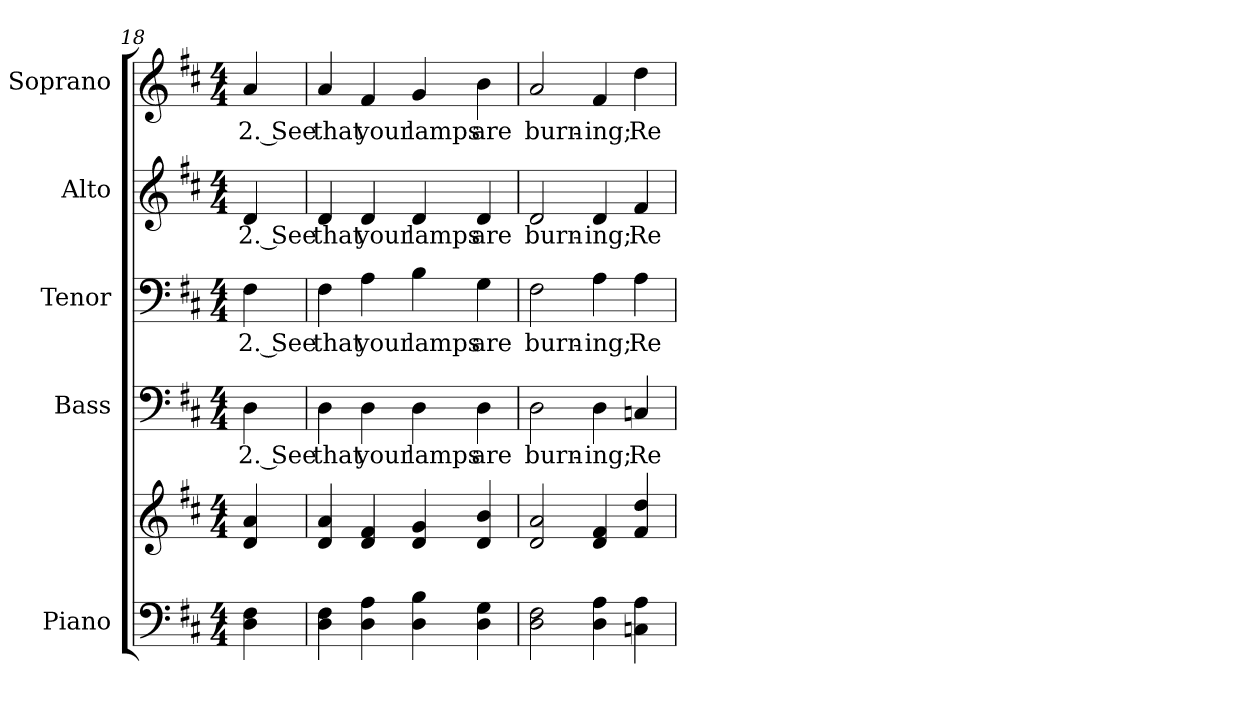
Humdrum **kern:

**kern	**kern	**kern	**text	**kern	**text	**kern	**text	**kern	**text
*part5	*part5	*part4	*part4	*part3	*part3	*part2	*part2	*part1	*part1
*staff6	*staff5	*staff4	*staff4	*staff3	*staff3	*staff2	*staff2	*staff1	*staff1
*I"Piano	*	*I"Bass	*	*I"Tenor	*	*I"Alto	*	*I"Soprano	*
*I'Pno.	*	*I'B.	*	*I'T.	*	*I'A.	*	*I'S.	*
*clefF4	*clefG2	*clefF4	*	*clefF4	*	*clefG2	*	*clefG2	*
*k[f#c#]	*k[f#c#]	*k[f#c#]	*	*k[f#c#]	*	*k[f#c#]	*	*k[f#c#]	*
*D:	*D:	*D:	*	*D:	*	*D:	*	*D:	*
*M4/4	*M4/4	*M4/4	*	*M4/4	*	*M4/4	*	*M4/4	*
=18	=18	=18	=18	=18	=18	=18	=18	=18	=18
!	!	!	!LO:LY:b:color=#000000	!	!	!	!	!	!
!	!	!	!	!	!LO:LY:b:color=#000000	!	!	!	!
!	!	!	!	!	!	!	!LO:LY:b:color=#000000	!	!
!	!	!	!	!	!	!	!	!	!LO:LY:b:color=#000000
4Di\ 4F#i	4di/ 4ai	4Di\	2. See	4F#i\	2. See	4di/	2. See	4ai/	2. See
=19	=19	=19	=19	=19	=19	=19	=19	=19	=19
!	!	!	!LO:LY:b:color=#000000	!	!	!	!	!	!
!	!	!	!	!	!LO:LY:b:color=#000000	!	!	!	!
!	!	!	!	!	!	!	!LO:LY:b:color=#000000	!	!
!	!	!	!	!	!	!	!	!	!LO:LY:b:color=#000000
4Di\ 4F#i	4di/ 4ai	4Di\	that	4F#i\	that	4di/	that	4ai/	that
!	!	!	!LO:LY:b:color=#000000	!	!	!	!	!	!
!	!	!	!	!	!LO:LY:b:color=#000000	!	!	!	!
!	!	!	!	!	!	!	!LO:LY:b:color=#000000	!	!
!	!	!	!	!	!	!	!	!	!LO:LY:b:color=#000000
4Di\ 4Ai	4di/ 4f#i	4Di\	your	4Ai\	your	4di/	your	4f#i/	your
!	!	!	!LO:LY:b:color=#000000	!	!	!	!	!	!
!	!	!	!	!	!LO:LY:b:color=#000000	!	!	!	!
!	!	!	!	!	!	!	!LO:LY:b:color=#000000	!	!
!	!	!	!	!	!	!	!	!	!LO:LY:b:color=#000000
4Di\ 4Bi	4di/ 4gi	4Di\	lamps	4Bi\	lamps	4di/	lamps	4gi/	lamps
!	!	!	!LO:LY:b:color=#000000	!	!	!	!	!	!
!	!	!	!	!	!LO:LY:b:color=#000000	!	!	!	!
!	!	!	!	!	!	!	!LO:LY:b:color=#000000	!	!
!	!	!	!	!	!	!	!	!	!LO:LY:b:color=#000000
4Di\ 4Gi	4di/ 4bi	4Di\	are	4Gi\	are	4di/	are	4bi\	are
!!LO:PB:g=z
=20	=20	=20	=20	=20	=20	=20	=20	=20	=20
!	!	!	!LO:LY:b:color=#000000	!	!	!	!	!	!
!	!	!	!	!	!LO:LY:b:color=#000000	!	!	!	!
!	!	!	!	!	!	!	!LO:LY:b:color=#000000	!	!
!	!	!	!	!	!	!	!	!	!LO:LY:b:color=#000000
2Di\ 2F#i	2di/ 2ai	2Di\	burn-	2F#i\	burn-	2di/	burn-	2ai/	burn-
!	!	!	!LO:LY:b:color=#000000	!	!	!	!	!	!
!	!	!	!	!	!LO:LY:b:color=#000000	!	!	!	!
!	!	!	!	!	!	!	!LO:LY:b:color=#000000	!	!
!	!	!	!	!	!	!	!	!	!LO:LY:b:color=#000000
4Di\ 4Ai	4di/ 4f#i	4Di\	-ing;	4Ai\	-ing;	4di/	-ing;	4f#i/	-ing;
!	!	!	!LO:LY:b:color=#000000	!	!	!	!	!	!
!	!	!	!	!	!LO:LY:b:color=#000000	!	!	!	!
!	!	!	!	!	!	!	!LO:LY:b:color=#000000	!	!
!	!	!	!	!	!	!	!	!	!LO:LY:b:color=#000000
4Cni\ 4Ai	4f#i/ 4ddi	4Cni/	Re-	4Ai\	Re-	4f#i/	Re-	4ddi\	Re-
=	=	=	=	=	=	=	=	=	=
*-	*-	*-	*-	*-	*-	*-	*-	*-	*-
